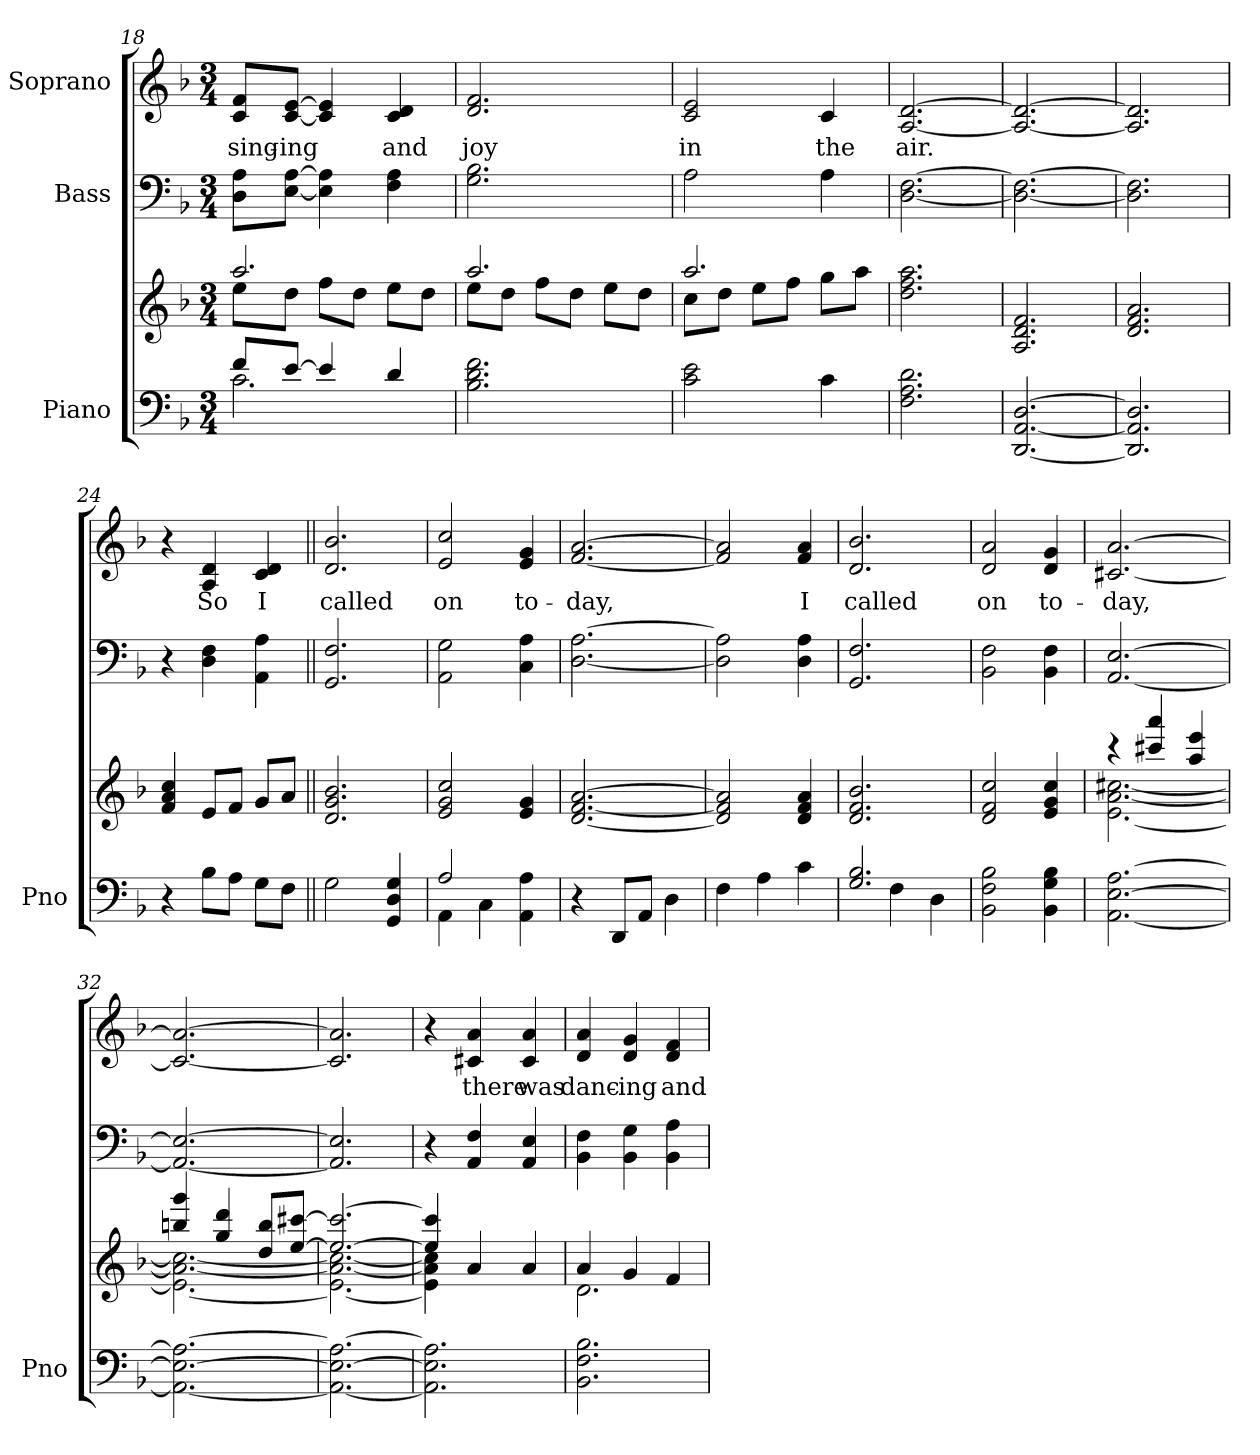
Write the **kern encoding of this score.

**kern	**kern	**kern	**kern	**text
*part3	*part3	*part2	*part1	*part1
*staff4	*staff3	*staff2	*staff1	*staff1
*I"Piano	*	*I"Bass	*I"Soprano	*
*I'Pno	*	*	*	*
*clefF4	*clefG2	*clefF4	*clefG2	*
*k[b-]	*k[b-]	*k[b-]	*k[b-]	*
*d:	*d:	*d:	*d:	*
*M3/4	*M3/4	*M3/4	*M3/4	*
=18	=18	=18	=18	=18
*^	*^	*	*	*
8f/L	2.c\	2.aa/	8ee\L	8D\ 8A\L	8c/ 8f/L	sing-
[>8e/J	.	.	8dd\J	[<8E\ [>8A\J	[<8c/ [>8e/J	-ing
4e/]	.	.	8ff\L	4E\] 4A\]	4c/] 4e/]	.
.	.	.	8dd\J	.	.	.
4d/	.	.	8ee\L	4F\ 4A\	4c/ 4d/	and
.	.	.	8dd\J	.	.	.
*v	*v	*	*	*	*	*
=19	=19	=19	=19	=19	=19
2.B-\ 2.d\ 2.f\	2.aa/	8ee\L	2.G\ 2.B-\	2.d/ 2.f/	joy
.	.	8dd\J	.	.	.
.	.	8ff\L	.	.	.
.	.	8dd\J	.	.	.
.	.	8ee\L	.	.	.
.	.	8dd\J	.	.	.
=20	=20	=20	=20	=20	=20
2c\ 2e\	2.aa/	8cc\L	2A\	2c/ 2e/	in
.	.	8dd\J	.	.	.
.	.	8ee\L	.	.	.
.	.	8ff\J	.	.	.
4c\	.	8gg\L	4A\	4c/	the
.	.	8aa\J	.	.	.
*	*v	*v	*	*	*
=21	=21	=21	=21	=21
2.F\ 2.A\ 2.d\	2.dd\ 2.ff\ 2.aa\	[<2.D\ [>2.F\	[<2.A/ [>2.d/	air.
=22	=22	=22	=22	=22
[2.DD/ [2.AA/ [2.D/	2.A/ 2.d/ 2.f/	2.D\_ 2.F\_	2.A/_ 2.d/_	.
=23	=23	=23	=23	=23
2.DD/] 2.AA/] 2.D/]	2.d/ 2.f/ 2.a/	2.D\] 2.F\]	2.A/] 2.d/]	.
=24	=24	=24	=24	=24
4r	4f/ 4a/ 4cc/	4r	4r	.
8B-\L	8e/L	4D\ 4F\	4A/ 4d/	So
8A\J	8f/J	.	.	.
8G\L	8g/L	4AA\ 4A\	4c/ 4d/	I
8F\J	8a/J	.	.	.
=25||	=25||	=25||	=25||	=25||
2G\	2.d/ 2.g/ 2.b-/	2.GG/ 2.F/	2.d/ 2.b-/	called
4GG/ 4D/ 4G/	.	.	.	.
=26	=26	=26	=26	=26
*^	*	*	*	*
2A/	4AA\	2e/ 2g/ 2cc/	2AA\ 2G\	2e/ 2cc/	on
.	4C\	.	.	.	.
4AA\ 4A\	4ryy	4e/ 4g/	4C\ 4A\	4e/ 4g/	to-
*v	*v	*	*	*	*
=27	=27	=27	=27	=27
4r	[2.d/ [2.f/ [2.a/	[<2.D\ [>2.A\	[<2.f/ [>2.a/	-day,
8DD/L	.	.	.	.
8AA/J	.	.	.	.
4D\	.	.	.	.
=28	=28	=28	=28	=28
4F\	2d/] 2f/] 2a/]	2D\] 2A\]	2f/] 2a/]	.
4A\	.	.	.	.
4c\	4d/ 4f/ 4a/	4D\ 4A\	4f/ 4a/	I
=29	=29	=29	=29	=29
*^	*	*	*	*
2.G/ 2.B-/	4ryy	2.d/ 2.f/ 2.b-/	2.GG/ 2.F/	2.d/ 2.b-/	called
.	4F\	.	.	.	.
.	4D\	.	.	.	.
*v	*v	*	*	*	*
=30	=30	=30	=30	=30
2BB-\ 2F\ 2B-\	2d/ 2f/ 2cc/	2BB-\ 2F\	2d/ 2a/	on
4BB-\ 4G\ 4B-\	4e/ 4g/ 4cc/	4BB-\ 4F\	4d/ 4g/	to-
=31	=31	=31	=31	=31
*	*^	*	*	*
[2.AA\ [2.E\ [2.A\	4r	[<2.e\ [<2.a\ [<2.cc#X\	[<2.AA/ [>2.E/	[<2.c#X/ [>2.a/	-day,
.	4ccc#X/ 4aaa/	.	.	.	.
.	4aa/ 4eee/	.	.	.	.
=32	=32	=32	=32	=32	=32
2.AA\_ 2.E\_ 2.A\_	4bbn/ 4ggg/	2.e\_ 2.a\_ 2.cc#\_	2.AA/_ 2.E/_	2.c#/_ 2.a/_	.
.	4gg/ 4ddd/	.	.	.	.
.	8dd/ 8bb/L	.	.	.	.
.	[>8ee/ [>8ccc#X/J	.	.	.	.
=33	=33	=33	=33	=33	=33
2.AA\_ 2.E\_ 2.A\_	2.ee/_ 2.ccc#/_	2.e\_ 2.a\_ 2.cc#\_	2.AA/] 2.E/]	2.c#/] 2.a/]	.
=34	=34	=34	=34	=34	=34
2.AA\] 2.E\] 2.A\]	4ee/] 4ccc#/]	4e\] 4a\] 4cc#\]	4r	4r	.
.	4a/	2ryy	4AA/ 4F/	4c#X/ 4a/	there
.	4a/	.	4AA/ 4E/	4c#/ 4a/	was
=35	=35	=35	=35	=35	=35
2.BB-\ 2.F\ 2.B-\	4a/	2.d\	4BB-\ 4F\	4d/ 4a/	danc-
.	4g/	.	4BB-\ 4G\	4d/ 4g/	-ing
.	4f/	.	4BB-\ 4A\	4d/ 4f/	and
*	*v	*v	*	*	*
=	=	=	=	=
*-	*-	*-	*-	*-
